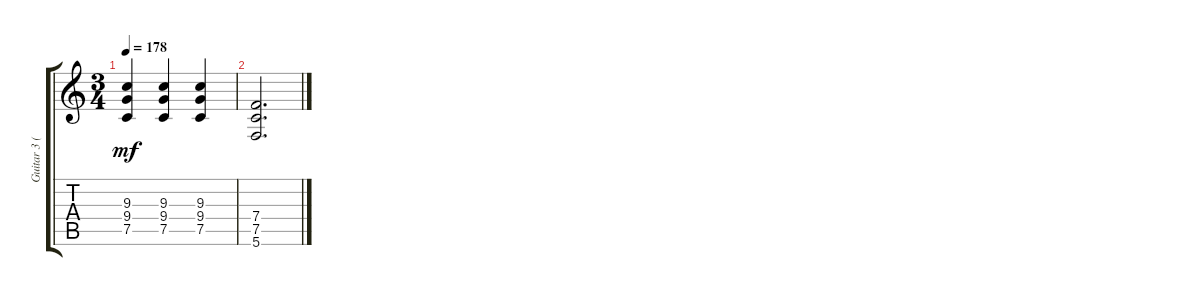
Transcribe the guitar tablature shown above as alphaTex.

\track ("Guitar 3 (Rhytm)" "Guitar 3 (") {instrument distortionguitar}
\staff {score tabs}
\tuning (C4 G3 Eb3 Bb2 F2 C2) {hide}
\ts (3 4)
\tempo 178
\clef g2
\ks c
(9.3 9.4 7.5).4{dy mf} (9.3 9.4 7.5).4 (9.3 9.4 7.5).4 |
(7.4 7.5 5.6).2{d}
